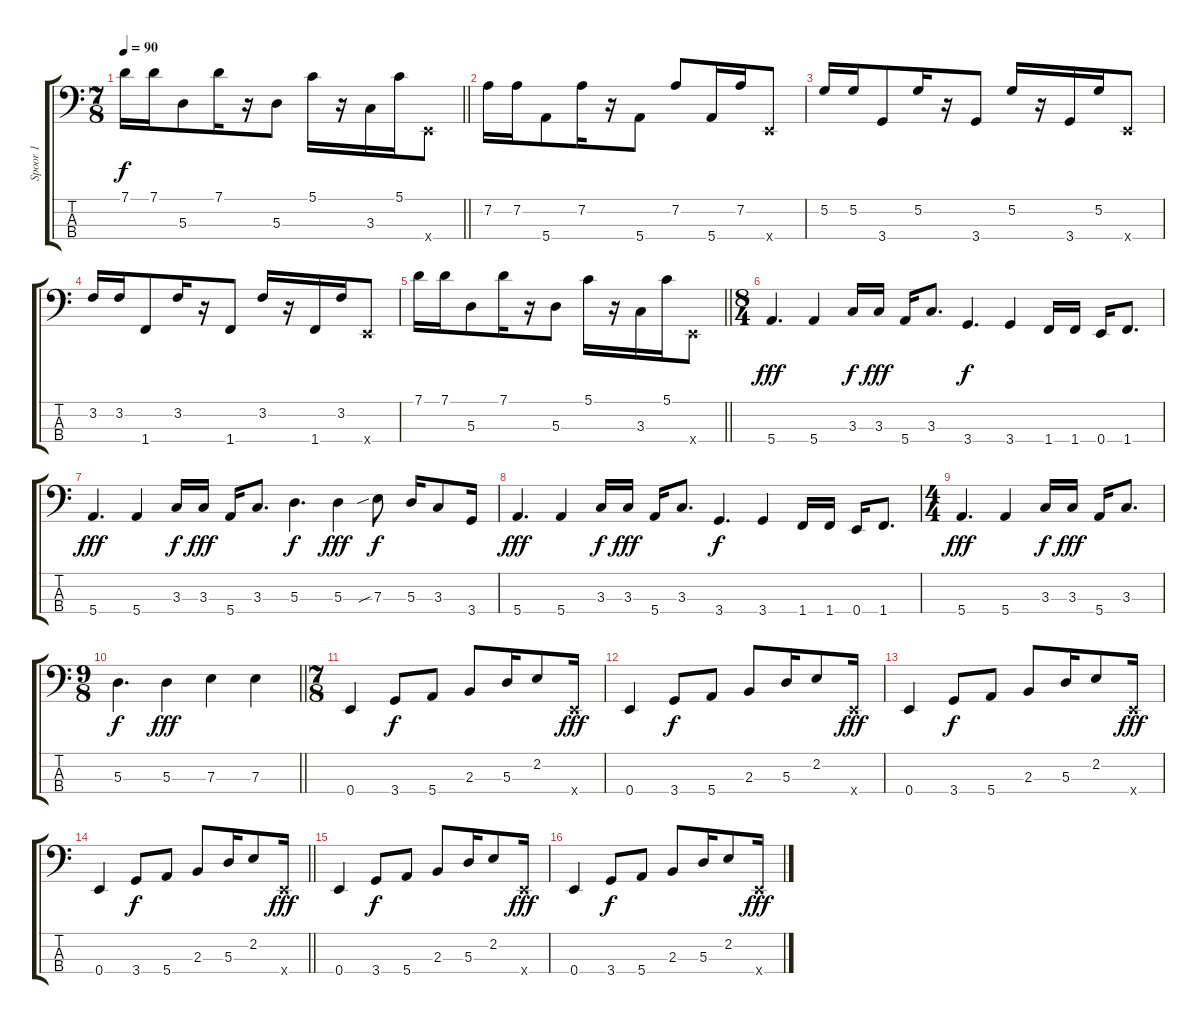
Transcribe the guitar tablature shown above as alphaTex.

\track ("Spoor 1" "Spoor 1") {instrument electricbassfinger}
\staff {score tabs}
\tuning (G2 D2 A1 E1) {hide}
\ts (7 8)
\tempo 90
\clef f4
\barLineRight lightlight
\ks c
7.1.16{dy f} 7.1.16 5.3.8 7.1.16 r.16 5.3.8 5.1.16 r.16 3.3.16 5.1.16 0.4{x}.8 |
7.2.16 7.2.16 5.4.8 7.2.16 r.16 5.4.8 7.2.8 5.4.16 7.2.16 0.4{x}.8 |
5.2.16 5.2.16 3.4.8 5.2.16 r.16 3.4.8 5.2.16 r.16 3.4.16 5.2.16 0.4{x}.8 |
3.2.16 3.2.16 1.4.8 3.2.16 r.16 1.4.8 3.2.16 r.16 1.4.16 3.2.16 0.4{x}.8 |
\barLineRight lightlight
7.1.16 7.1.16 5.3.8 7.1.16 r.16 5.3.8 5.1.16 r.16 3.3.16 5.1.16 0.4{x}.8 |
\ts (8 4)
5.4.4{d dy fff} 5.4.4 3.3.16{dy f} 3.3.16{dy fff} 5.4.16 3.3.8{d} 3.4.4{d dy f} 3.4.4 1.4.16 1.4.16 0.4.16 1.4.8{d} |
5.4.4{d dy fff} 5.4.4 3.3.16{dy f} 3.3.16{dy fff} 5.4.16 3.3.8{d} 5.3.4{d dy f} 5.3.4{dy fff} 7.3{sib}.8{dy f} 5.3.16 3.3.8 3.4.16 |
5.4.4{d dy fff} 5.4.4 3.3.16{dy f} 3.3.16{dy fff} 5.4.16 3.3.8{d} 3.4.4{d dy f} 3.4.4 1.4.16 1.4.16 0.4.16 1.4.8{d} |
\ts (4 4)
5.4.4{d dy fff} 5.4.4 3.3.16{dy f} 3.3.16{dy fff} 5.4.16 3.3.8{d} |
\ts (9 8)
\barLineRight lightlight
5.3.4{d dy f} 5.3.4{dy fff} 7.3.4 7.3.4 |
\ts (7 8)
0.4.4 3.4.8{dy f} 5.4.8 2.3.8 5.3.16 2.2.8 0.4{x}.16{dy fff} |
0.4.4 3.4.8{dy f} 5.4.8 2.3.8 5.3.16 2.2.8 0.4{x}.16{dy fff} |
0.4.4 3.4.8{dy f} 5.4.8 2.3.8 5.3.16 2.2.8 0.4{x}.16{dy fff} |
\barLineRight lightlight
0.4.4 3.4.8{dy f} 5.4.8 2.3.8 5.3.16 2.2.8 0.4{x}.16{dy fff} |
0.4.4 3.4.8{dy f} 5.4.8 2.3.8 5.3.16 2.2.8 0.4{x}.16{dy fff} |
0.4.4 3.4.8{dy f} 5.4.8 2.3.8 5.3.16 2.2.8 0.4{x}.16{dy fff}
